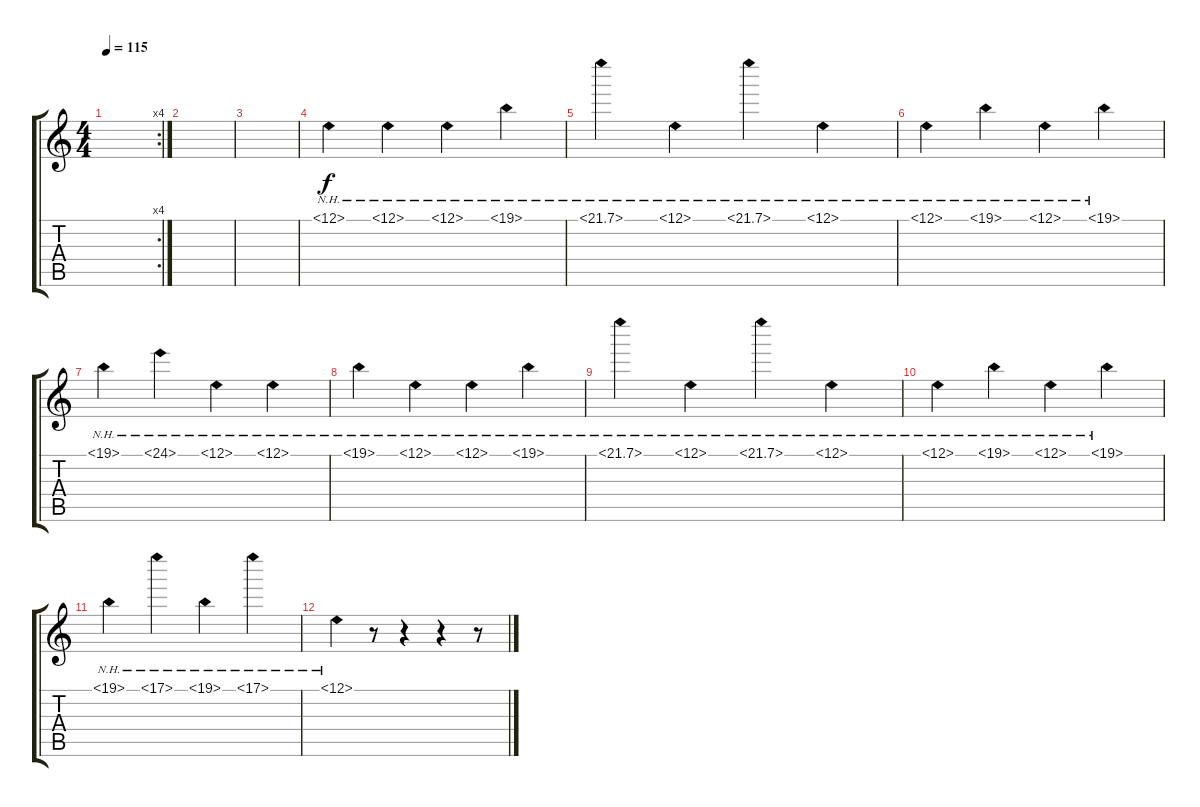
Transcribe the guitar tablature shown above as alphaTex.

\track "" {instrument pad2warm}
\staff {score tabs}
\tuning (E4 B3 G3 D3 A2 E2) {hide}
\rc 4
\ts (4 4)
\tempo 115
\clef g2
\ks c
|
|
|
27.1{nh}.4{volume 16 balance 16} 26.1{nh}.4 27.1{nh}.4 19.1{nh}.4 |
22.1{nh}.4{volume 16} 20.1{nh}.4 22.1{nh}.4 20.1{nh}.4 |
20.1{nh}.4{volume 16} 19.1{nh}.4 20.1{nh}.4 19.1{nh}.4 |
19.1{nh}.4{volume 16} 24.1{nh}.4 26.1{nh}.4 29.1{nh}.4 |
19.1{nh}.4{volume 16 instrument pad2warm} 26.1{nh}.4 27.1{nh}.4 19.1{nh}.4 |
22.1{nh}.4{volume 16} 20.1{nh}.4 22.1{nh}.4 20.1{nh}.4 |
20.1{nh}.4{volume 16} 19.1{nh}.4 20.1{nh}.4 19.1{nh}.4 |
19.1{nh}.4{volume 16} 17.1{nh}.4 19.1{nh}.4 17.1{nh}.4 |
12.1{nh}.4 r.8 r.4 r.4 r.8
